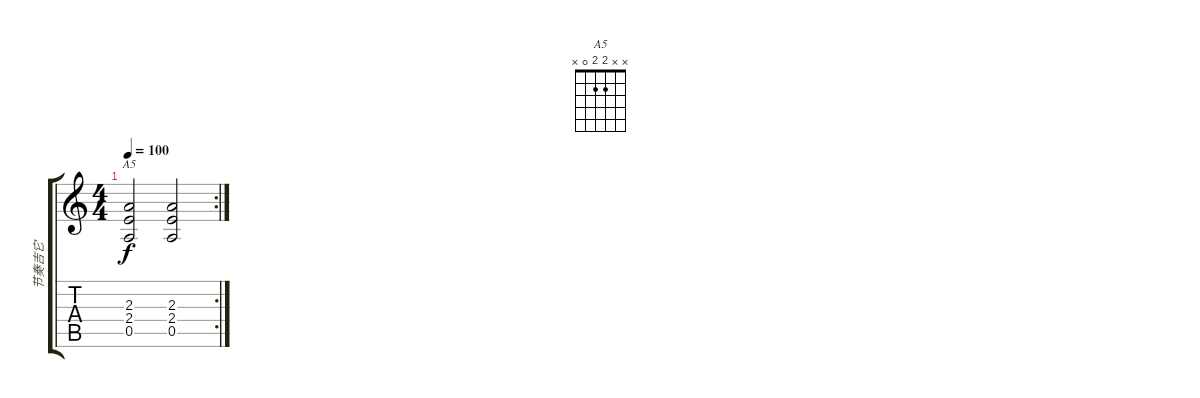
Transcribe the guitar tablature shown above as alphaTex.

\track ("节奏吉它" "节奏吉它") {instrument distortionguitar}
\staff {score tabs}
\tuning (E4 B3 G3 D3 A2 E2) {hide}
\chord ("A5" x x 2 2 0 x)
\rc 2
\ts (4 4)
\tempo 100
\clef g2
\ks c
(2.3 2.4 0.5).2{ch "A5" dy f} (2.3 2.4 0.5).2
